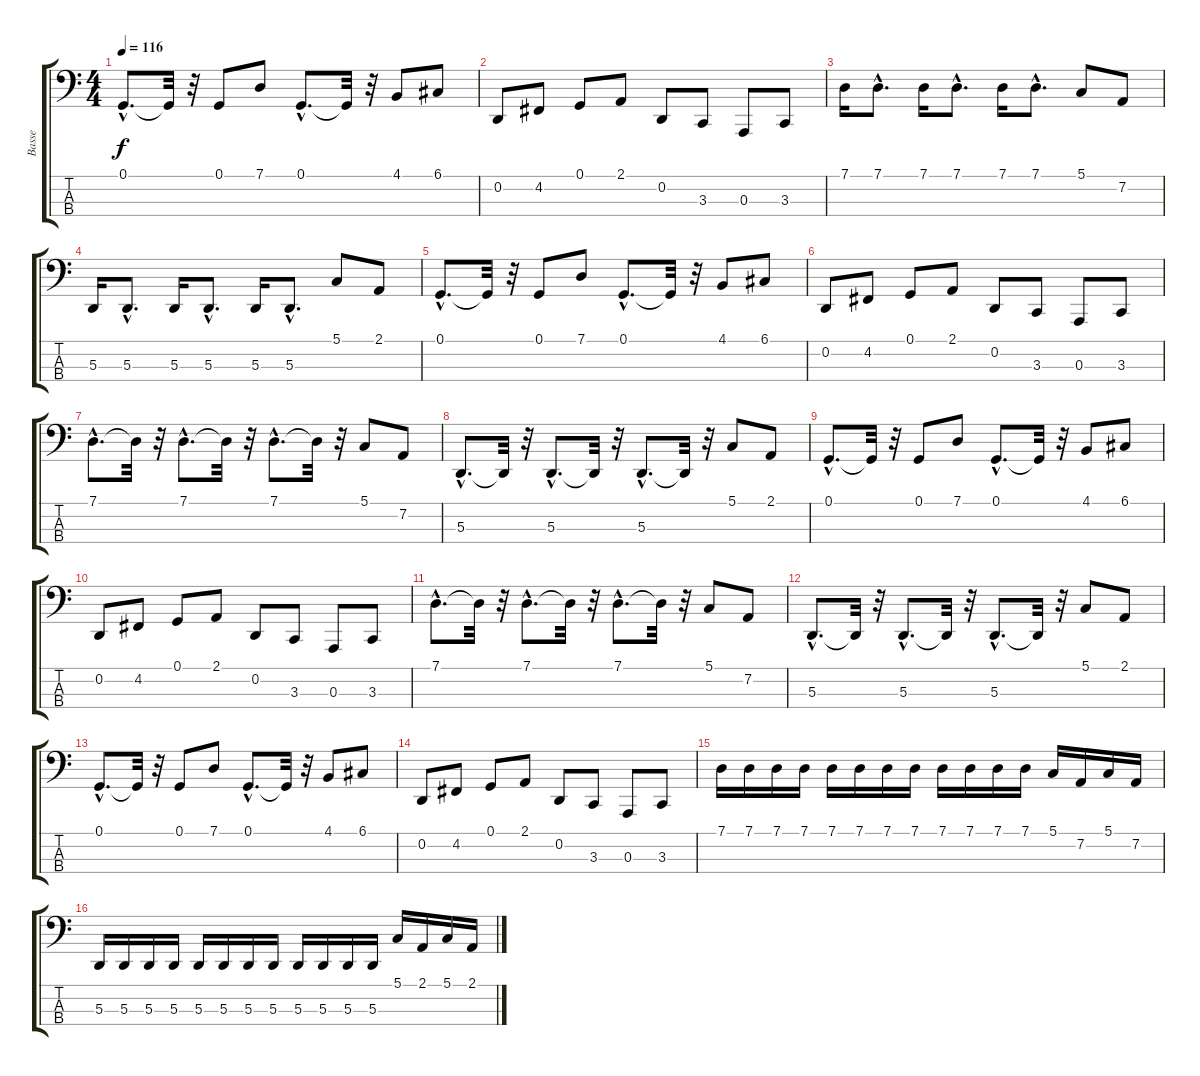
\track ("Basse" "Basse") {instrument electricbassfinger}
\staff {score tabs}
\tuning (G1 D1 A0 E0) {hide}
\ts (4 4)
\tempo 116
\clef f4
\ks c
0.1{hac}.8{d dy f} 0.1{t}.32 r.32 0.1.8 7.1.8 0.1{hac}.8{d} 0.1{t}.32 r.32 4.1.8 6.1.8 |
0.2.8 4.2.8 0.1.8 2.1.8 0.2.8 3.3.8 0.3.8 3.3.8 |
7.1.16 7.1{hac}.8{d} 7.1.16 7.1{hac}.8{d} 7.1.16 7.1{hac}.8{d} 5.1.8 7.2.8 |
5.3.16 5.3{hac}.8{d} 5.3.16 5.3{hac}.8{d} 5.3.16 5.3{hac}.8{d} 5.1.8 2.1.8 |
0.1{hac}.8{d} 0.1{t}.32 r.32 0.1.8 7.1.8 0.1{hac}.8{d} 0.1{t}.32 r.32 4.1.8 6.1.8 |
0.2.8 4.2.8 0.1.8 2.1.8 0.2.8 3.3.8 0.3.8 3.3.8 |
7.1{hac}.8{d} 7.1{t}.32 r.32 7.1{hac}.8{d} 7.1{t}.32 r.32 7.1{hac}.8{d} 7.1{t}.32 r.32 5.1.8 7.2.8 |
5.3{hac}.8{d} 5.3{t}.32 r.32 5.3{hac}.8{d} 5.3{t}.32 r.32 5.3{hac}.8{d} 5.3{t}.32 r.32 5.1.8 2.1.8 |
0.1{hac}.8{d} 0.1{t}.32 r.32 0.1.8 7.1.8 0.1{hac}.8{d} 0.1{t}.32 r.32 4.1.8 6.1.8 |
0.2.8 4.2.8 0.1.8 2.1.8 0.2.8 3.3.8 0.3.8 3.3.8 |
7.1{hac}.8{d} 7.1{t}.32 r.32 7.1{hac}.8{d} 7.1{t}.32 r.32 7.1{hac}.8{d} 7.1{t}.32 r.32 5.1.8 7.2.8 |
5.3{hac}.8{d} 5.3{t}.32 r.32 5.3{hac}.8{d} 5.3{t}.32 r.32 5.3{hac}.8{d} 5.3{t}.32 r.32 5.1.8 2.1.8 |
0.1{hac}.8{d} 0.1{t}.32 r.32 0.1.8 7.1.8 0.1{hac}.8{d} 0.1{t}.32 r.32 4.1.8 6.1.8 |
0.2.8 4.2.8 0.1.8 2.1.8 0.2.8 3.3.8 0.3.8 3.3.8 |
7.1.16 7.1.16 7.1.16 7.1.16 7.1.16 7.1.16 7.1.16 7.1.16 7.1.16 7.1.16 7.1.16 7.1.16 5.1.16 7.2.16 5.1.16 7.2.16 |
5.3.16 5.3.16 5.3.16 5.3.16 5.3.16 5.3.16 5.3.16 5.3.16 5.3.16 5.3.16 5.3.16 5.3.16 5.1.16 2.1.16 5.1.16 2.1.16
